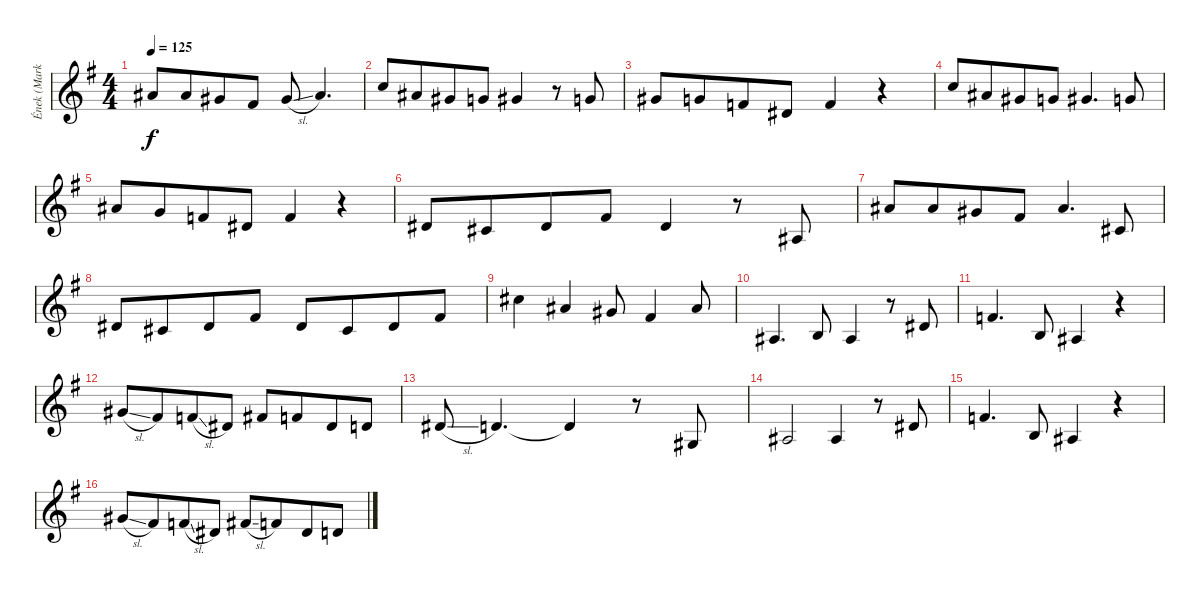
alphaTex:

\track ("Ének (Mark Boals)" "Ének (Mark") {instrument tenorsax}
\staff {score}
\tuning (E4 B3 G3 D3 A2 E2) {hide}
\ts (4 4)
\tempo 125
\clef g2
\ks g
6.1.8{dy f} 6.1.8{beam merge} 4.1.8 2.1.8 4.1{sl}.8 6.1.4{d} |
8.1.8 6.1.8{beam merge} 4.1.8 3.1.8 4.1.4 r.8 3.1.8 |
4.1.8 3.1.8{beam merge} 1.1.8 4.2.8 1.1.4 r.4 |
8.1.8 6.1.8{beam merge} 4.1.8 3.1.8 4.1.4{d} 3.1.8 |
6.1.8 3.1.8{beam merge} 1.1.8 4.2.8 1.1.4 r.4 |
4.2.8 2.2.8{beam merge} 4.2.8 2.1.8 4.2.4 r.8 3.3.8 |
6.1.8 6.1.8{beam merge} 4.1.8 2.1.8 6.1.4{d} 6.3.8 |
4.2.8 6.3.8{beam merge} 4.2.8 2.1.8 4.2.8 2.2.8{beam merge} 4.2.8 2.1.8 |
9.1.4 6.1.4 4.1.8 2.1.4 6.1.8 |
3.3.4{d} 0.2.8 3.3.4 r.8 4.2.8 |
1.1.4{d} 0.2.8 3.3.4 r.4 |
4.1{sl}.8 2.1.8{beam merge} 6.2{sl}.8 4.2.8 2.1.8 1.1.8{beam merge} 4.2.8 3.2.8 |
4.2{sl}.8 3.2.4{d} 3.2{t}.4 r.8 1.3.8 |
3.3.2 3.3.4 r.8 4.2.8 |
1.1.4{d} 0.2.8 3.3.4 r.4 |
4.1{sl}.8 2.1.8{beam merge} 6.2{sl}.8 4.2.8 2.1{sl}.8 1.1.8{beam merge} 4.2.8 3.2.8
